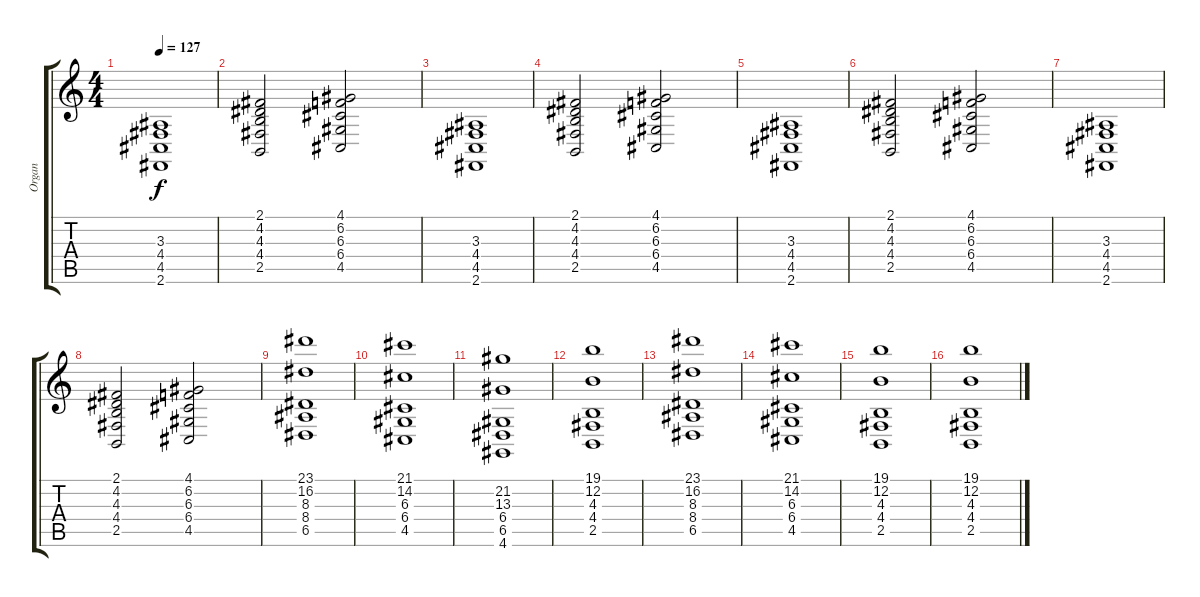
\track ("Organ" "Organ") {instrument rockorgan}
\staff {score tabs}
\tuning (E4 B3 G3 D3 A2 E2) {hide}
\ts (4 4)
\tempo 127
\clef g2
\ks c
(3.3 4.4 4.5 2.6).1{dy f} |
(2.1 4.2 4.3 4.4 2.5).2 (4.1 6.2 6.3 6.4 4.5).2 |
(3.3 4.4 4.5 2.6).1 |
(2.1 4.2 4.3 4.4 2.5).2 (4.1 6.2 6.3 6.4 4.5).2 |
(3.3 4.4 4.5 2.6).1 |
(2.1 4.2 4.3 4.4 2.5).2 (4.1 6.2 6.3 6.4 4.5).2 |
(3.3 4.4 4.5 2.6).1 |
(2.1 4.2 4.3 4.4 2.5).2 (4.1 6.2 6.3 6.4 4.5).2 |
(23.1 16.2 8.3 8.4 6.5).1 |
(21.1 14.2 6.3 6.4 4.5).1 |
(21.2 13.3 6.4 6.5 4.6).1 |
(19.1 12.2 4.3 4.4 2.5).1 |
(23.1 16.2 8.3 8.4 6.5).1 |
(21.1 14.2 6.3 6.4 4.5).1 |
(19.1 12.2 4.3 4.4 2.5).1 |
(19.1 12.2 4.3 4.4 2.5).1
